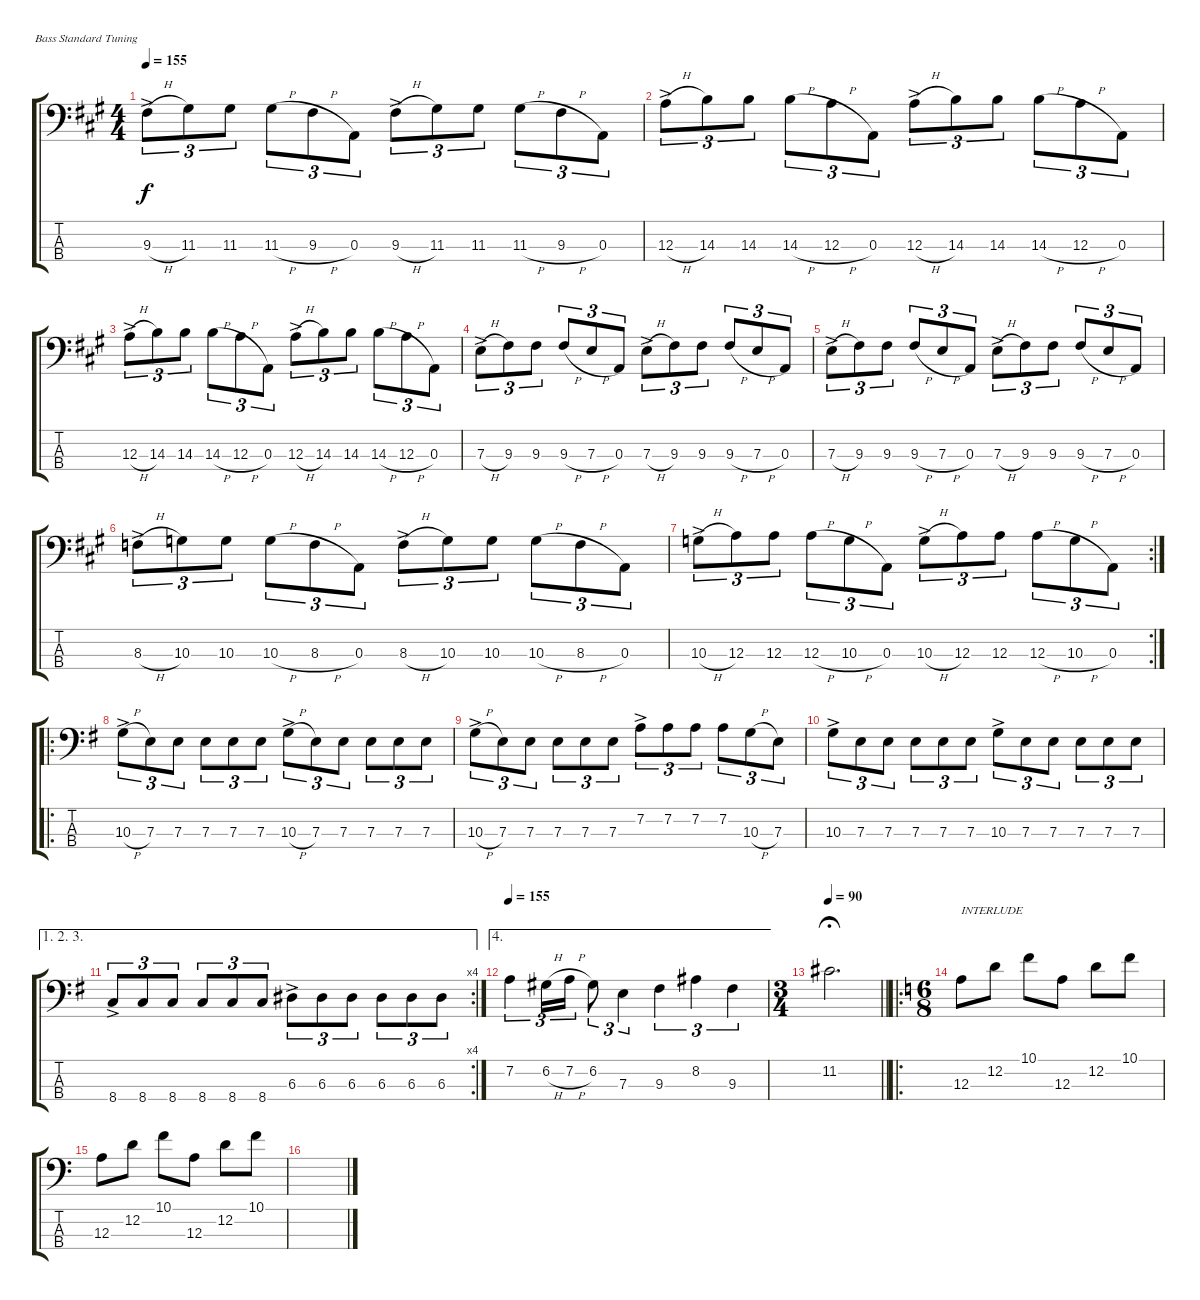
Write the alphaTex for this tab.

\bracketExtendMode groupsimilarinstruments
\multiTrackTrackNamePolicy hidden
\firstSystemTrackNameOrientation horizontal
\otherSystemsTrackNameOrientation horizontal
\track "" {instrument electricbassfinger}
\staff {score tabs}
\tuning (G2 D2 A1 E1)
\ts (4 4)
\tempo 155
\clef f4
\ks f#minor
9.3{h ac}.8{tu (3 2) dy f} 11.3.8{tu (3 2)} 11.3.8{tu (3 2)} 11.3{h}.8{tu (3 2)} 9.3{h}.8{tu (3 2)} 0.3.8{tu (3 2)} 9.3{h ac}.8{tu (3 2)} 11.3.8{tu (3 2)} 11.3.8{tu (3 2)} 11.3{h}.8{tu (3 2)} 9.3{h}.8{tu (3 2)} 0.3.8{tu (3 2)} |
12.3{h ac}.8{tu (3 2)} 14.3.8{tu (3 2)} 14.3.8{tu (3 2)} 14.3{h}.8{tu (3 2)} 12.3{h}.8{tu (3 2)} 0.3.8{tu (3 2)} 12.3{h ac}.8{tu (3 2)} 14.3.8{tu (3 2)} 14.3.8{tu (3 2)} 14.3{h}.8{tu (3 2)} 12.3{h}.8{tu (3 2)} 0.3.8{tu (3 2)} |
12.3{h ac}.8{tu (3 2)} 14.3.8{tu (3 2)} 14.3.8{tu (3 2)} 14.3{h}.8{tu (3 2)} 12.3{h}.8{tu (3 2)} 0.3.8{tu (3 2)} 12.3{h ac}.8{tu (3 2)} 14.3.8{tu (3 2)} 14.3.8{tu (3 2)} 14.3{h}.8{tu (3 2)} 12.3{h}.8{tu (3 2)} 0.3.8{tu (3 2)} |
7.3{h ac}.8{tu (3 2)} 9.3.8{tu (3 2)} 9.3.8{tu (3 2)} 9.3{h}.8{tu (3 2)} 7.3{h}.8{tu (3 2)} 0.3.8{tu (3 2)} 7.3{h ac}.8{tu (3 2)} 9.3.8{tu (3 2)} 9.3.8{tu (3 2)} 9.3{h}.8{tu (3 2)} 7.3{h}.8{tu (3 2)} 0.3.8{tu (3 2)} |
7.3{h ac}.8{tu (3 2)} 9.3.8{tu (3 2)} 9.3.8{tu (3 2)} 9.3{h}.8{tu (3 2)} 7.3{h}.8{tu (3 2)} 0.3.8{tu (3 2)} 7.3{h ac}.8{tu (3 2)} 9.3.8{tu (3 2)} 9.3.8{tu (3 2)} 9.3{h}.8{tu (3 2)} 7.3{h}.8{tu (3 2)} 0.3.8{tu (3 2)} |
8.3{h ac}.8{tu (3 2)} 10.3.8{tu (3 2)} 10.3.8{tu (3 2)} 10.3{h}.8{tu (3 2)} 8.3{h}.8{tu (3 2)} 0.3.8{tu (3 2)} 8.3{h ac}.8{tu (3 2)} 10.3.8{tu (3 2)} 10.3.8{tu (3 2)} 10.3{h}.8{tu (3 2)} 8.3{h}.8{tu (3 2)} 0.3.8{tu (3 2)} |
\rc 2
10.3{h ac}.8{tu (3 2)} 12.3.8{tu (3 2)} 12.3.8{tu (3 2)} 12.3{h}.8{tu (3 2)} 10.3{h}.8{tu (3 2)} 0.3.8{tu (3 2)} 10.3{h ac}.8{tu (3 2)} 12.3.8{tu (3 2)} 12.3.8{tu (3 2)} 12.3{h}.8{tu (3 2)} 10.3{h}.8{tu (3 2)} 0.3.8{tu (3 2)} |
\ro
\ks eminor
10.3{h ac}.8{tu (3 2)} 7.3.8{tu (3 2)} 7.3.8{tu (3 2)} 7.3.8{tu (3 2)} 7.3.8{tu (3 2)} 7.3.8{tu (3 2)} 10.3{h ac}.8{tu (3 2)} 7.3.8{tu (3 2)} 7.3.8{tu (3 2)} 7.3.8{tu (3 2)} 7.3.8{tu (3 2)} 7.3.8{tu (3 2)} |
10.3{h ac}.8{tu (3 2)} 7.3.8{tu (3 2)} 7.3.8{tu (3 2)} 7.3.8{tu (3 2)} 7.3.8{tu (3 2)} 7.3.8{tu (3 2)} 7.2{ac}.8{tu (3 2)} 7.2.8{tu (3 2)} 7.2.8{tu (3 2)} 7.2.8{tu (3 2)} 10.3{h}.8{tu (3 2)} 7.3.8{tu (3 2)} |
10.3{ac}.8{tu (3 2)} 7.3.8{tu (3 2)} 7.3.8{tu (3 2)} 7.3.8{tu (3 2)} 7.3.8{tu (3 2)} 7.3.8{tu (3 2)} 10.3{ac}.8{tu (3 2)} 7.3.8{tu (3 2)} 7.3.8{tu (3 2)} 7.3.8{tu (3 2)} 7.3.8{tu (3 2)} 7.3.8{tu (3 2)} |
\ae (1 2 3)
\rc 4
8.4{ac}.8{tu (3 2)} 8.4.8{tu (3 2)} 8.4.8{tu (3 2)} 8.4.8{tu (3 2)} 8.4.8{tu (3 2)} 8.4.8{tu (3 2)} 6.3{ac}.8{tu (3 2)} 6.3.8{tu (3 2)} 6.3.8{tu (3 2)} 6.3.8{tu (3 2)} 6.3.8{tu (3 2)} 6.3.8{tu (3 2)} |
\ae 4
\tempo 155
7.2.4{tu (3 2)} 6.2{h}.16{tu (3 2)} 7.2{h}.16{tu (3 2)} 6.2.8{tu (3 2)} 7.3.4{tu (3 2)} 9.3.4{tu (3 2)} 8.2.4{tu (3 2)} 9.3.4{tu (3 2)} |
\ts (3 4)
\beaming (8 2 2 2)
\tempo 90
\barLineRight lightlight
11.2.2{d fermata (medium 0.39)} |
\ro
\ts (6 8)
\ks aminor
12.3.8{txt "INTERLUDE"} 12.2.8 10.1.8 12.3.8 12.2.8 10.1.8 |
12.3.8 12.2.8 10.1.8 12.3.8 12.2.8 10.1.8 |
\simile firstofdouble
